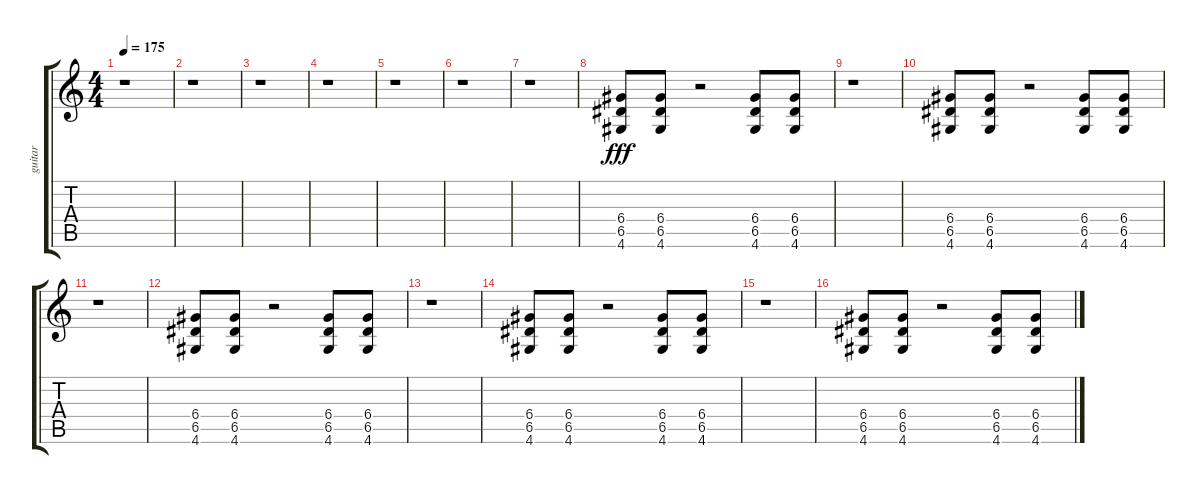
\track ("guitar" "guitar") {instrument distortionguitar}
\staff {score tabs}
\tuning (E4 B3 G3 D3 A2 E2) {hide}
\ts (4 4)
\tempo 175
\clef g2
\ks c
r.1{dy fff} |
r.1 |
r.1 |
r.1 |
r.1 |
r.1 |
r.1 |
(6.4 6.5 4.6).8 (6.4 6.5 4.6).8 r.2 (6.4 6.5 4.6).8 (6.4 6.5 4.6).8 |
r.1 |
(6.4 6.5 4.6).8 (6.4 6.5 4.6).8 r.2 (6.4 6.5 4.6).8 (6.4 6.5 4.6).8 |
r.1 |
(6.4 6.5 4.6).8 (6.4 6.5 4.6).8 r.2 (6.4 6.5 4.6).8 (6.4 6.5 4.6).8 |
r.1 |
(6.4 6.5 4.6).8 (6.4 6.5 4.6).8 r.2 (6.4 6.5 4.6).8 (6.4 6.5 4.6).8 |
r.1 |
(6.4 6.5 4.6).8 (6.4 6.5 4.6).8 r.2 (6.4 6.5 4.6).8 (6.4 6.5 4.6).8
